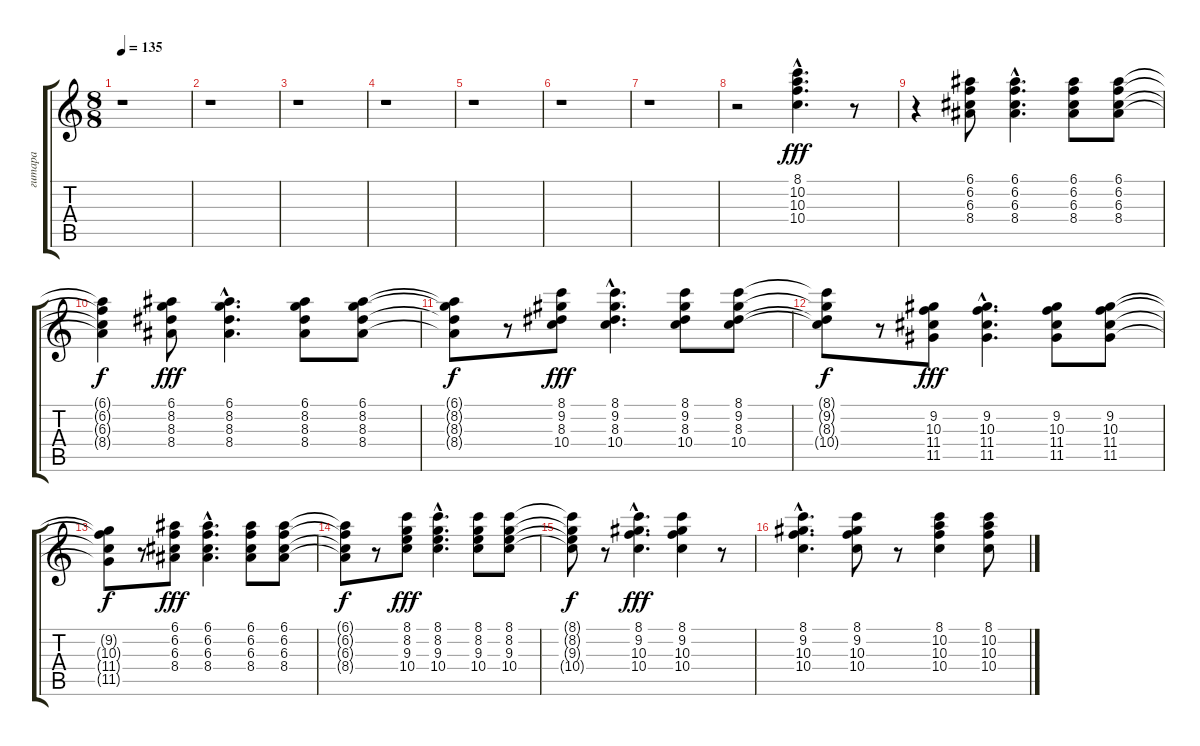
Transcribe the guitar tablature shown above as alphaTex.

\track ("гитара" "гитара") {instrument acousticguitarsteel}
\staff {score tabs}
\tuning (E4 B3 G3 D3 A2 E2) {hide}
\ts (8 8)
\tempo 135
\clef g2
\ks c
r.1{dy f} |
r.1 |
r.1 |
r.1 |
r.1 |
r.1 |
r.1 |
r.2 (8.1{hac} 10.2{hac} 10.3{hac} 10.4{hac}).4{d dy fff} r.8 |
r.4 (6.1 6.2 6.3 8.4).8 (6.1{hac} 6.2{hac} 6.3{hac} 8.4{hac}).4{d} (6.1 6.2 6.3 8.4).8 (6.1 6.2 6.3 8.4).8 |
(6.1{t} 6.2{t} 6.3{t} 8.4{t}).4{dy f} (6.1 8.2 8.3 8.4).8{dy fff} (6.1{hac} 8.2{hac} 8.3{hac} 8.4{hac}).4{d} (6.1 8.2 8.3 8.4).8 (6.1 8.2 8.3 8.4).8 |
(6.1{t} 8.2{t} 8.3{t} 8.4{t}).8{dy f} r.8 (8.1 9.2 8.3 10.4).8{dy fff} (8.1{hac} 9.2{hac} 8.3{hac} 10.4{hac}).4{d} (8.1 9.2 8.3 10.4).8 (8.1 9.2 8.3 10.4).8 |
(8.1{t} 9.2{t} 8.3{t} 10.4{t}).8{dy f} r.8 (9.2 10.3 11.4 11.5).8{dy fff} (9.2{hac} 10.3{hac} 11.4{hac} 11.5{hac}).4{d} (9.2 10.3 11.4 11.5).8 (9.2 10.3 11.4 11.5).8 |
(9.2{t} 10.3{t} 11.4{t} 11.5{t}).8{dy f} r.8 (6.1 6.2 6.3 8.4).8{dy fff} (6.1{hac} 6.2{hac} 6.3{hac} 8.4{hac}).4{d} (6.1 6.2 6.3 8.4).8 (6.1 6.2 6.3 8.4).8 |
(6.1{t} 6.2{t} 6.3{t} 8.4{t}).8{dy f} r.8 (8.1 8.2 9.3 10.4).8{dy fff} (8.1{hac} 8.2{hac} 9.3{hac} 10.4{hac}).4{d} (8.1 8.2 9.3 10.4).8 (8.1 8.2 9.3 10.4).8 |
(8.1{t} 8.2{t} 9.3{t} 10.4{t}).8{dy f} r.8 (8.1 9.2 10.3 10.4{hac}).4{d dy fff} (8.1 9.2 10.3 10.4).4 r.8 |
(8.1{hac} 9.2{hac} 10.3{hac} 10.4{hac}).4{d} (8.1 9.2 10.3 10.4).8 r.8 (8.1 10.2 10.3 10.4).4 (8.1 10.2 10.3 10.4).8
